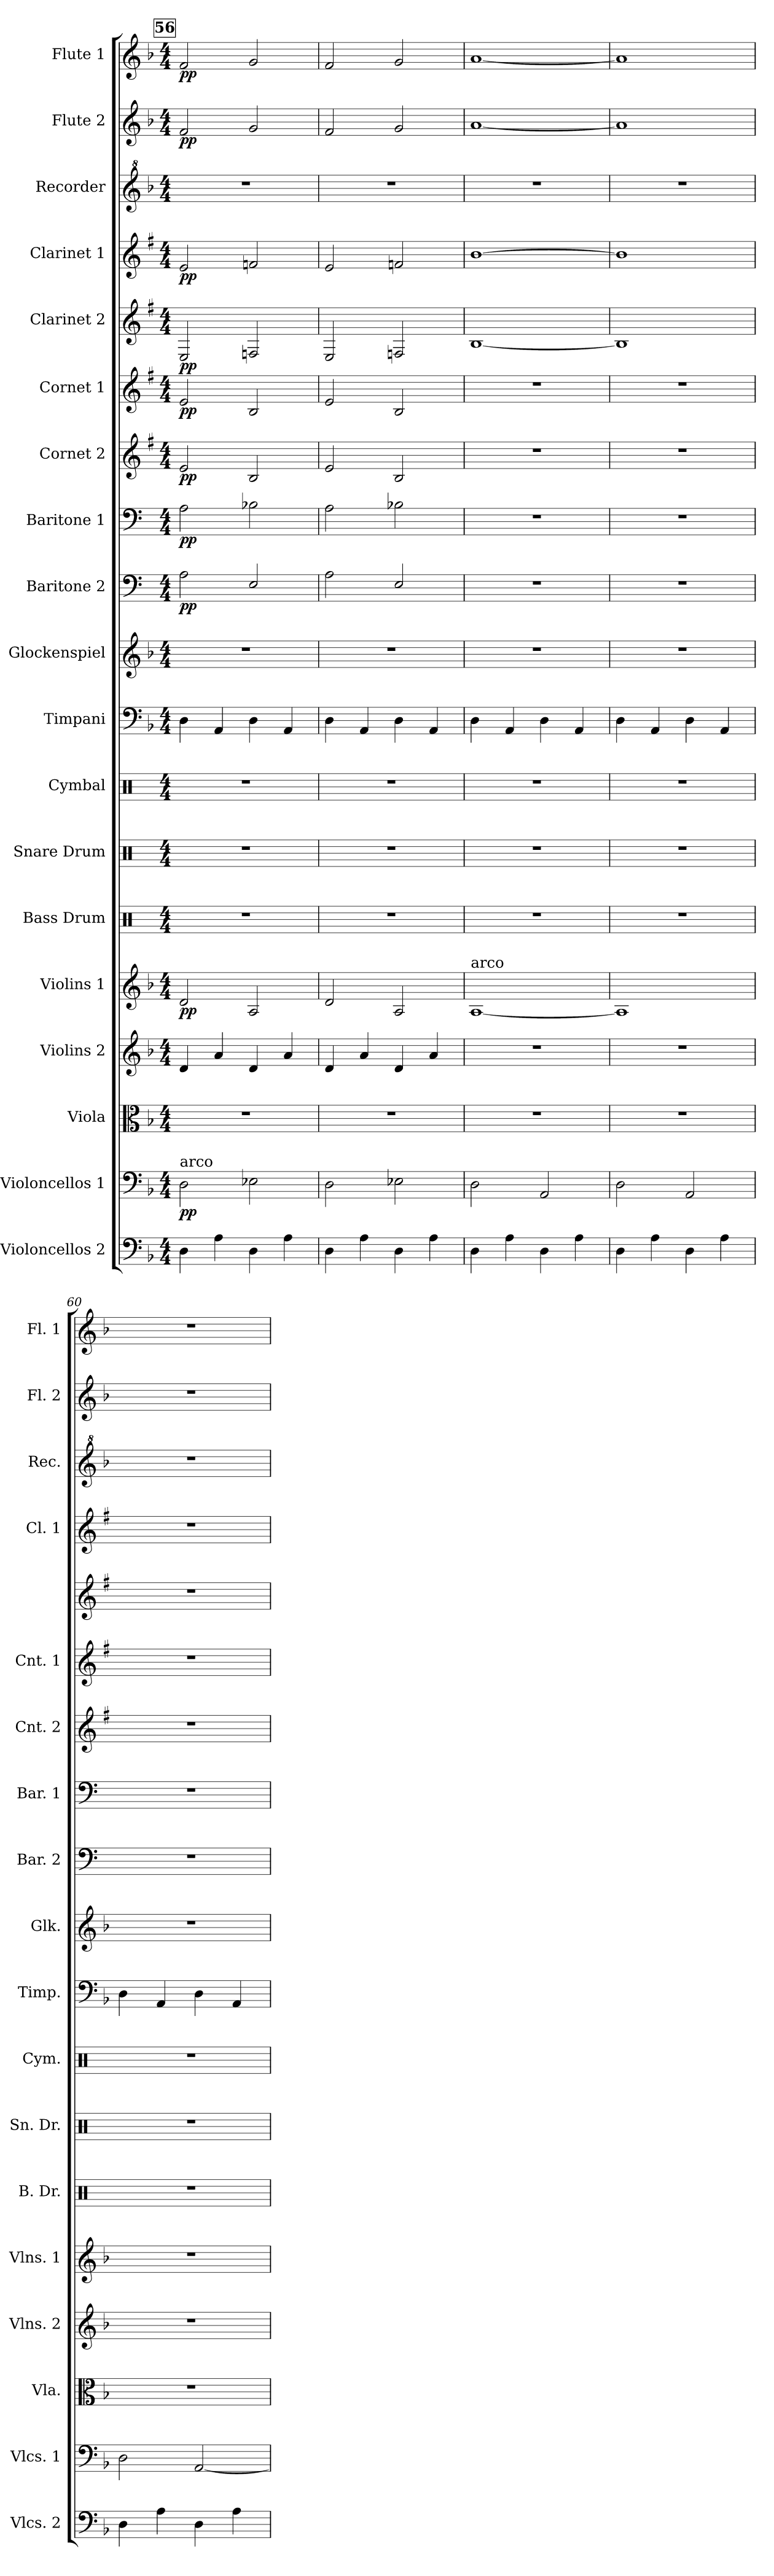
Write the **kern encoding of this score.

**kern	**kern	**dynam	**kern	**kern	**kern	**dynam	**kern	**kern	**kern	**kern	**kern	**kern	**dynam	**kern	**dynam	**kern	**dynam	**kern	**dynam	**kern	**dynam	**kern	**dynam	**kern	**kern	**dynam	**kern	**dynam
*part19	*part18	*part18	*part17	*part16	*part15	*part15	*part14	*part13	*part12	*part11	*part10	*part9	*part9	*part8	*part8	*part7	*part7	*part6	*part6	*part5	*part5	*part4	*part4	*part3	*part2	*part2	*part1	*part1
*staff19	*staff18	*staff18	*staff17	*staff16	*staff15	*staff15	*staff14	*staff13	*staff12	*staff11	*staff10	*staff9	*staff9	*staff8	*staff8	*staff7	*staff7	*staff6	*staff6	*staff5	*staff5	*staff4	*staff4	*staff3	*staff2	*staff2	*staff1	*staff1
*I"Violoncellos 2	*I"Violoncellos 1	*	*I"Viola	*I"Violins 2	*I"Violins 1	*	*I"Bass Drum	*I"Snare Drum	*I"Cymbal	*I"Timpani	*I"Glockenspiel	*I"Baritone 2	*	*I"Baritone 1	*	*I"Cornet 2	*	*I"Cornet 1	*	*I"Clarinet 2	*	*I"Clarinet 1	*	*I"Recorder	*I"Flute 2	*	*I"Flute 1	*
*I'Vlcs. 2	*I'Vlcs. 1	*	*I'Vla.	*I'Vlns. 2	*I'Vlns. 1	*	*I'B. Dr.	*I'Sn. Dr.	*I'Cym.	*I'Timp.	*I'Glk.	*I'Bar. 2	*	*I'Bar. 1	*	*I'Cnt. 2	*	*I'Cnt. 1	*	*	*	*I'Cl. 1	*	*I'Rec.	*I'Fl. 2	*	*I'Fl. 1	*
*clefF4	*clefF4	*	*clefC3	*clefG2	*clefG2	*	*clefX	*clefX	*clefX	*clefF4	*clefG2	*clefF4	*	*clefF4	*	*clefG2	*	*clefG2	*	*clefG2	*	*clefG2	*	*clefG^2	*clefG2	*	*clefG2	*
*	*	*	*	*	*	*	*	*	*	*	*ITrd-14c-24	*ITrd4c7	*	*ITrd4c7	*	*ITrd1c2	*	*ITrd1c2	*	*ITrd1c2	*	*ITrd1c2	*	*	*	*	*	*
*k[b-]	*k[b-]	*	*k[b-]	*k[b-]	*k[b-]	*	*k[]	*k[]	*k[]	*k[b-]	*k[b-]	*k[b-]	*	*k[b-]	*	*k[b-]	*	*k[b-]	*	*k[b-]	*	*k[b-]	*	*k[b-]	*k[b-]	*	*k[b-]	*
*M4/4	*M4/4	*	*M4/4	*M4/4	*M4/4	*	*M4/4	*M4/4	*M4/4	*M4/4	*M4/4	*M4/4	*	*M4/4	*	*M4/4	*	*M4/4	*	*M4/4	*	*M4/4	*	*M4/4	*M4/4	*	*M4/4	*
!!LO:REH:place=s1:a:B:fs=14:t=56
=56	=56	=56	=56	=56	=56	=56	=56	=56	=56	=56	=56	=56	=56	=56	=56	=56	=56	=56	=56	=56	=56	=56	=56	=56	=56	=56	=56	=56
!	!LO:TX:a:t=arco	!	!	!	!	!	!	!	!	!	!	!	!	!	!	!	!	!	!	!	!	!	!	!	!	!	!	!
!	!	!LO:DY:b	!	!	!	!LO:DY:b	!	!	!	!	!	!	!LO:DY:b	!	!LO:DY:b	!	!LO:DY:b	!	!LO:DY:b	!	!LO:DY:b	!	!LO:DY:b	!	!	!LO:DY:b	!	!LO:DY:b
4D\	2D\	pp	1r	4d/	2d/	pp	1r	1r	1r	4D\	1r	2D\	pp	2D\	pp	2d/	pp	2d/	pp	2D/	pp	2d/	pp	1r	2f/	pp	2f/	pp
4A\	.	.	.	4a/	.	.	.	.	.	4AA/	.	.	.	.	.	.	.	.	.	.	.	.	.	.	.	.	.	.
4D\	2E-X\	.	.	4d/	2A/	.	.	.	.	4D\	.	2AA/	.	2E-X\	.	2A/	.	2A/	.	2E-X/	.	2e-X/	.	.	2g/	.	2g/	.
4A\	.	.	.	4a/	.	.	.	.	.	4AA/	.	.	.	.	.	.	.	.	.	.	.	.	.	.	.	.	.	.
=57	=57	=57	=57	=57	=57	=57	=57	=57	=57	=57	=57	=57	=57	=57	=57	=57	=57	=57	=57	=57	=57	=57	=57	=57	=57	=57	=57	=57
4D\	2D\	.	1r	4d/	2d/	.	1r	1r	1r	4D\	1r	2D\	.	2D\	.	2d/	.	2d/	.	2D/	.	2d/	.	1r	2f/	.	2f/	.
4A\	.	.	.	4a/	.	.	.	.	.	4AA/	.	.	.	.	.	.	.	.	.	.	.	.	.	.	.	.	.	.
4D\	2E-X\	.	.	4d/	2A/	.	.	.	.	4D\	.	2AA/	.	2E-X\	.	2A/	.	2A/	.	2E-X/	.	2e-X/	.	.	2g/	.	2g/	.
4A\	.	.	.	4a/	.	.	.	.	.	4AA/	.	.	.	.	.	.	.	.	.	.	.	.	.	.	.	.	.	.
=58	=58	=58	=58	=58	=58	=58	=58	=58	=58	=58	=58	=58	=58	=58	=58	=58	=58	=58	=58	=58	=58	=58	=58	=58	=58	=58	=58	=58
!	!	!	!	!	!LO:TX:a:t=arco	!	!	!	!	!	!	!	!	!	!	!	!	!	!	!	!	!	!	!	!	!	!	!
4D\	2D\	.	1r	1r	[1A	.	1r	1r	1r	4D\	1r	1r	.	1r	.	1r	.	1r	.	[1A	.	[1a	.	1r	[1a	.	[1a	.
4A\	.	.	.	.	.	.	.	.	.	4AA/	.	.	.	.	.	.	.	.	.	.	.	.	.	.	.	.	.	.
4D\	2AA/	.	.	.	.	.	.	.	.	4D\	.	.	.	.	.	.	.	.	.	.	.	.	.	.	.	.	.	.
4A\	.	.	.	.	.	.	.	.	.	4AA/	.	.	.	.	.	.	.	.	.	.	.	.	.	.	.	.	.	.
=59	=59	=59	=59	=59	=59	=59	=59	=59	=59	=59	=59	=59	=59	=59	=59	=59	=59	=59	=59	=59	=59	=59	=59	=59	=59	=59	=59	=59
4D\	2D\	.	1r	1r	1A]	.	1r	1r	1r	4D\	1r	1r	.	1r	.	1r	.	1r	.	1A]	.	1a]	.	1r	1a]	.	1a]	.
4A\	.	.	.	.	.	.	.	.	.	4AA/	.	.	.	.	.	.	.	.	.	.	.	.	.	.	.	.	.	.
4D\	2AA/	.	.	.	.	.	.	.	.	4D\	.	.	.	.	.	.	.	.	.	.	.	.	.	.	.	.	.	.
4A\	.	.	.	.	.	.	.	.	.	4AA/	.	.	.	.	.	.	.	.	.	.	.	.	.	.	.	.	.	.
=60	=60	=60	=60	=60	=60	=60	=60	=60	=60	=60	=60	=60	=60	=60	=60	=60	=60	=60	=60	=60	=60	=60	=60	=60	=60	=60	=60	=60
4D\	2D\	.	1r	1r	1r	.	1r	1r	1r	4D\	1r	1r	.	1r	.	1r	.	1r	.	1r	.	1r	.	1r	1r	.	1r	.
4A\	.	.	.	.	.	.	.	.	.	4AA/	.	.	.	.	.	.	.	.	.	.	.	.	.	.	.	.	.	.
4D\	[2AA/	.	.	.	.	.	.	.	.	4D\	.	.	.	.	.	.	.	.	.	.	.	.	.	.	.	.	.	.
4A\	.	.	.	.	.	.	.	.	.	4AA/	.	.	.	.	.	.	.	.	.	.	.	.	.	.	.	.	.	.
=	=	=	=	=	=	=	=	=	=	=	=	=	=	=	=	=	=	=	=	=	=	=	=	=	=	=	=	=
*-	*-	*-	*-	*-	*-	*-	*-	*-	*-	*-	*-	*-	*-	*-	*-	*-	*-	*-	*-	*-	*-	*-	*-	*-	*-	*-	*-	*-
